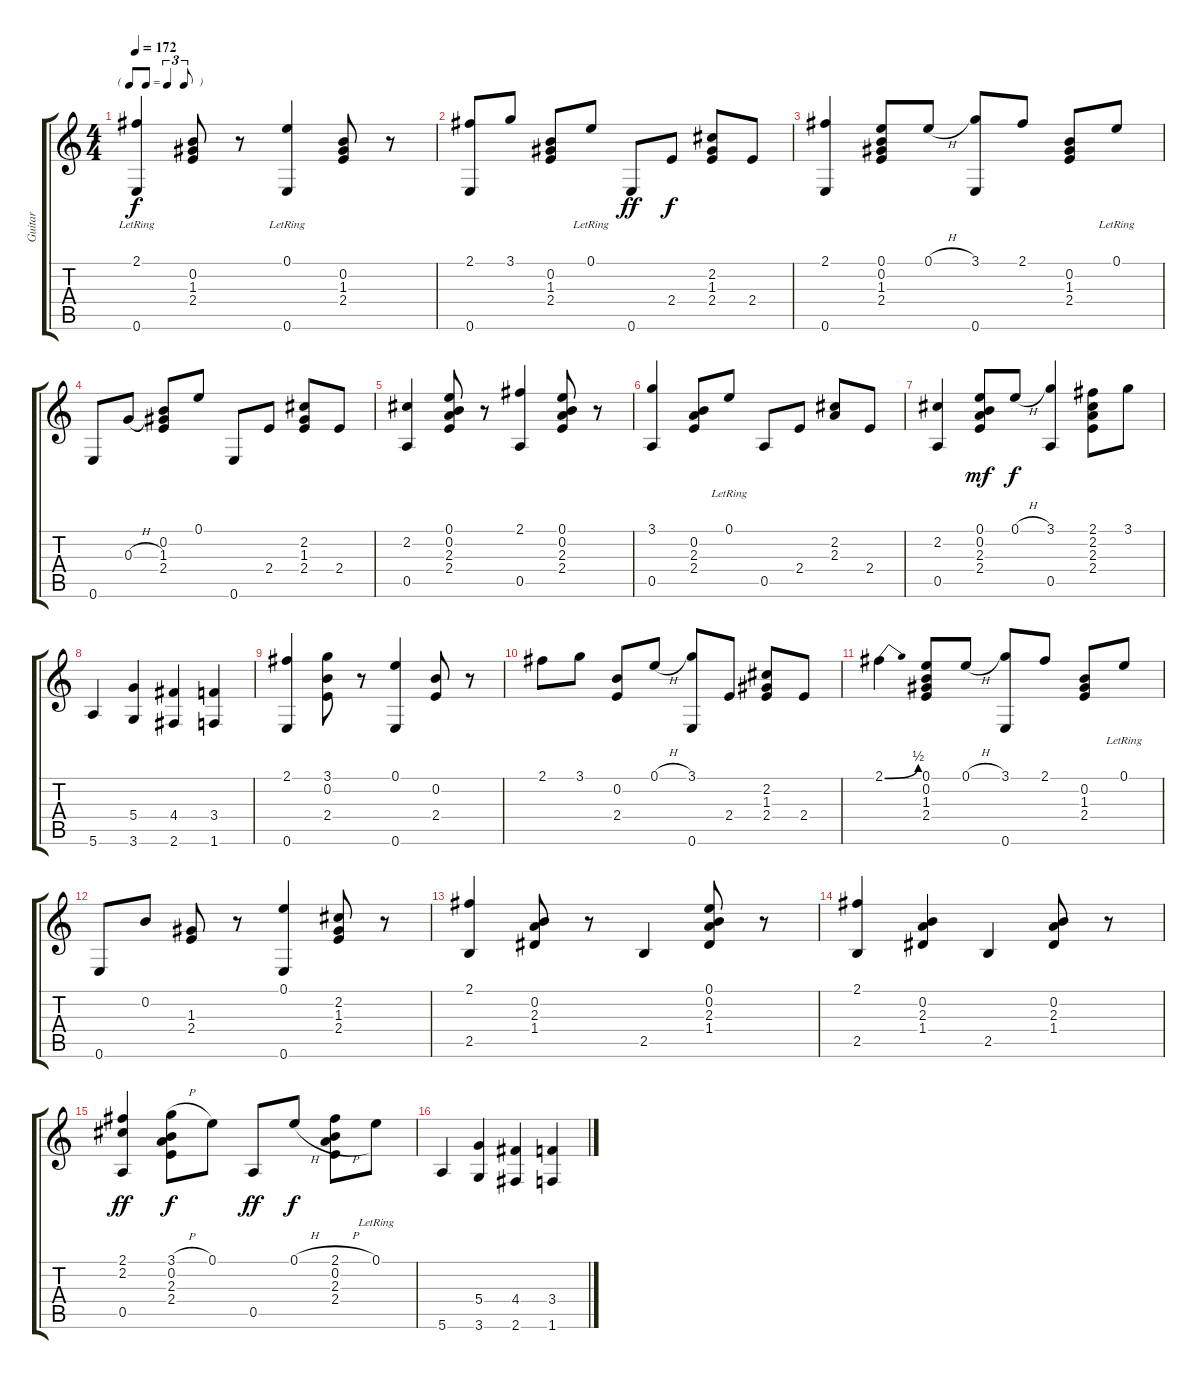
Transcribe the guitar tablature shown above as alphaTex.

\track ("Guitar" "Guitar") {instrument acousticguitarsteel}
\staff {score tabs}
\tuning (E4 B3 G3 D3 A2 E2) {hide}
\ts (4 4)
\tf triplet8th
\tempo 172
\clef g2
\ks c
(2.1{lr} 0.6).4{dy f} (0.2 1.3 2.4).8 r.8 (0.1{lr} 0.6).4 (0.2 1.3 2.4).8 r.8 |
(2.1 0.6).8 3.1.8 (0.2 1.3 2.4).8 0.1{lr}.8 0.6.8{dy ff} 2.4.8{dy f} (2.2 1.3 2.4).8 2.4.8 |
(2.1 0.6).4 (0.1 0.2 1.3 2.4).8 0.1{h}.8 (3.1 0.6).8 2.1.8 (0.2 1.3 2.4).8 0.1{lr}.8 |
0.6.8 0.3{h}.8 (0.2 1.3 2.4).8 0.1.8 0.6.8 2.4.8 (2.2 1.3 2.4).8 2.4.8 |
(2.2 0.5).4 (0.1 0.2 2.3 2.4).8 r.8 (2.1 0.5).4 (0.1 0.2 2.3 2.4).8 r.8 |
(3.1 0.5).4 (0.2 2.3 2.4).8 0.1{lr}.8 0.5.8 2.4.8 (2.2 2.3).8 2.4.8 |
(2.2 0.5).4 (0.1 0.2 2.3 2.4).8{dy mf} 0.1{h}.8{dy f} (3.1 0.5).4 (2.1 2.2 2.3 2.4).8 3.1.8 |
5.6.4 (5.4 3.6).4 (4.4 2.6).4 (3.4 1.6).4 |
(2.1 0.6).4 (3.1 0.2 2.4).8 r.8 (0.1 0.6).4 (0.2 2.4).8 r.8 |
2.1.8 3.1.8 (0.2 2.4).8 0.1{h}.8 (3.1 0.6).8 2.4.8 (2.2 1.3 2.4).8 2.4.8 |
2.1{be (bend 0 0 60 2)}.4 (0.1 0.2 1.3 2.4).8 0.1{h}.8 (3.1 0.6).8 2.1.8 (0.2 1.3 2.4).8 0.1{lr}.8 |
0.6.8 0.2.8 (1.3 2.4).8 r.8 (0.1 0.6).4 (2.2 1.3 2.4).8 r.8 |
(2.1 2.5).4 (0.2 2.3 1.4).8 r.8 2.5.4 (0.1 0.2 2.3 1.4).8 r.8 |
(2.1 2.5).4 (0.2 2.3 1.4).4 2.5.4 (0.2 2.3 1.4).8 r.8 |
(2.1 2.2 0.5).4{dy ff} (3.1{h} 0.2 2.3 2.4).8{dy f} 0.1.8 0.5.8{dy ff} 0.1{h}.8{dy f} (2.1{h} 0.2 2.3 2.4).8 0.1{lr}.8 |
5.6.4 (5.4 3.6).4 (4.4 2.6).4 (3.4 1.6).4
